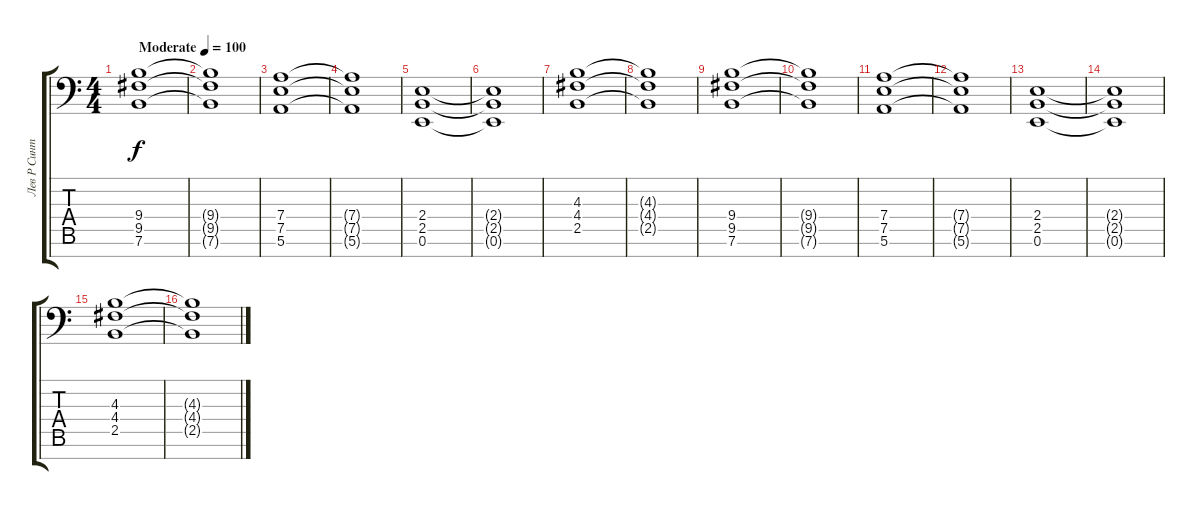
\track ("Лев Р Синтизатор звука" "Лев Р Синт") {instrument stringensemble1}
\staff {score tabs}
\tuning (E4 B3 G3 D3 A2 E2 C-1) {hide}
\ts (4 4)
\tempo (100 "Moderate")
\clef f4
\ks c
(9.4 9.5 7.6).1{dy f instrument stringensemble1} |
(9.4{t} 9.5{t} 7.6{t}).1 |
(7.4 7.5 5.6).1 |
(7.4{t} 7.5{t} 5.6{t}).1 |
(2.4 2.5 0.6).1 |
(2.4{t} 2.5{t} 0.6{t}).1 |
(4.3 4.4 2.5).1 |
(4.3{t} 4.4{t} 2.5{t}).1 |
(9.4 9.5 7.6).1 |
(9.4{t} 9.5{t} 7.6{t}).1 |
(7.4 7.5 5.6).1 |
(7.4{t} 7.5{t} 5.6{t}).1 |
(2.4 2.5 0.6).1 |
(2.4{t} 2.5{t} 0.6{t}).1 |
(4.3 4.4 2.5).1 |
(4.3{t} 4.4{t} 2.5{t}).1
